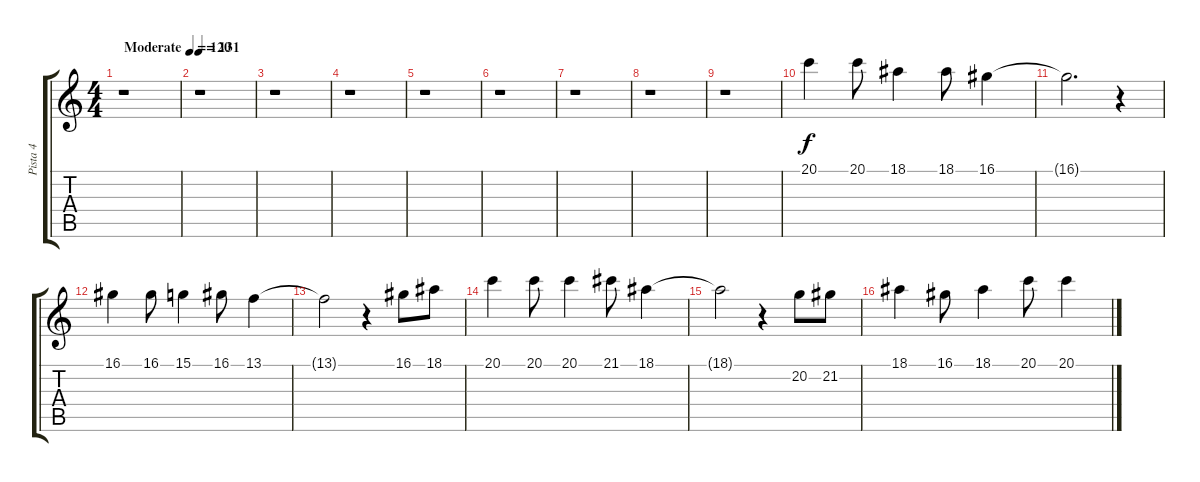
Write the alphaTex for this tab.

\track ("Pista 4" "Pista 4") {instrument englishhorn}
\staff {score tabs}
\tuning (E4 B3 G3 D3 A2 E2) {hide}
\ts (4 4)
\tempo (120 "Moderate")
\clef g2
\ks c
r.1{dy f instrument englishhorn} |
\tempo 131
r.1 |
r.1 |
r.1 |
r.1 |
r.1 |
r.1 |
r.1 |
r.1 |
20.1.4 20.1.8 18.1.4 18.1.8 16.1.4 |
16.1{t}.2{d} r.4 |
16.1.4 16.1.8 15.1.4 16.1.8 13.1.4 |
13.1{t}.2 r.4 16.1.8 18.1.8 |
20.1.4 20.1.8 20.1.4 21.1.8 18.1.4 |
18.1{t}.2 r.4 20.2.8 21.2.8 |
18.1.4 16.1.8 18.1.4 20.1.8 20.1.4
